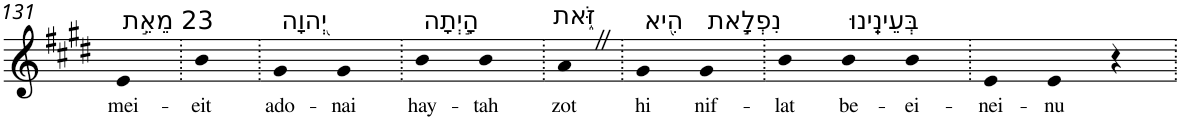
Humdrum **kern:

**kern	**text
*part1	*part1
*staff1	*staff1
*I"Piano	*
*I'Pno	*
!!LO:PB:g=z
*clefG2	*
*k[f#c#g#d#]	*
*E:	*
=131	=131
!LO:TX:a:t=23 מֵאֵ֣ת	!
!	!LO:LY:b
4e	mei-
=132.	=132.
!	!LO:LY:b
4b	-eit
=133.	=133.
!LO:TX:a:t=יְ֭הוָה	!
!	!LO:LY:b
4g#	ado-
!	!LO:LY:b
4g#	-nai
=134.	=134.
!LO:TX:a:t=הָ֣יְתָה	!
!	!LO:LY:b
4b	hay-
!	!LO:LY:b
4b	-tah
=135.	=135.
!LO:TX:a:t=זֹּ֑את	!
!	!LO:LY:b
4aZ	zot
=136.	=136.
!LO:TX:a:t=הִ֖יא	!
!	!LO:LY:b
4g#	hi
!LO:TX:a:t=נִפְלָ֣את	!
!	!LO:LY:b
4g#	nif-
=137.	=137.
!	!LO:LY:b
4b	-lat
!LO:TX:a:t=בְּעֵינֵֽינוּ	!
!	!LO:LY:b
4b	be-
!	!LO:LY:b
4b	-ei-
=138.	=138.
!	!LO:LY:b
4e	-nei-
!	!LO:LY:b
4e	-nu
4r	.
=.	=.
*-	*-
